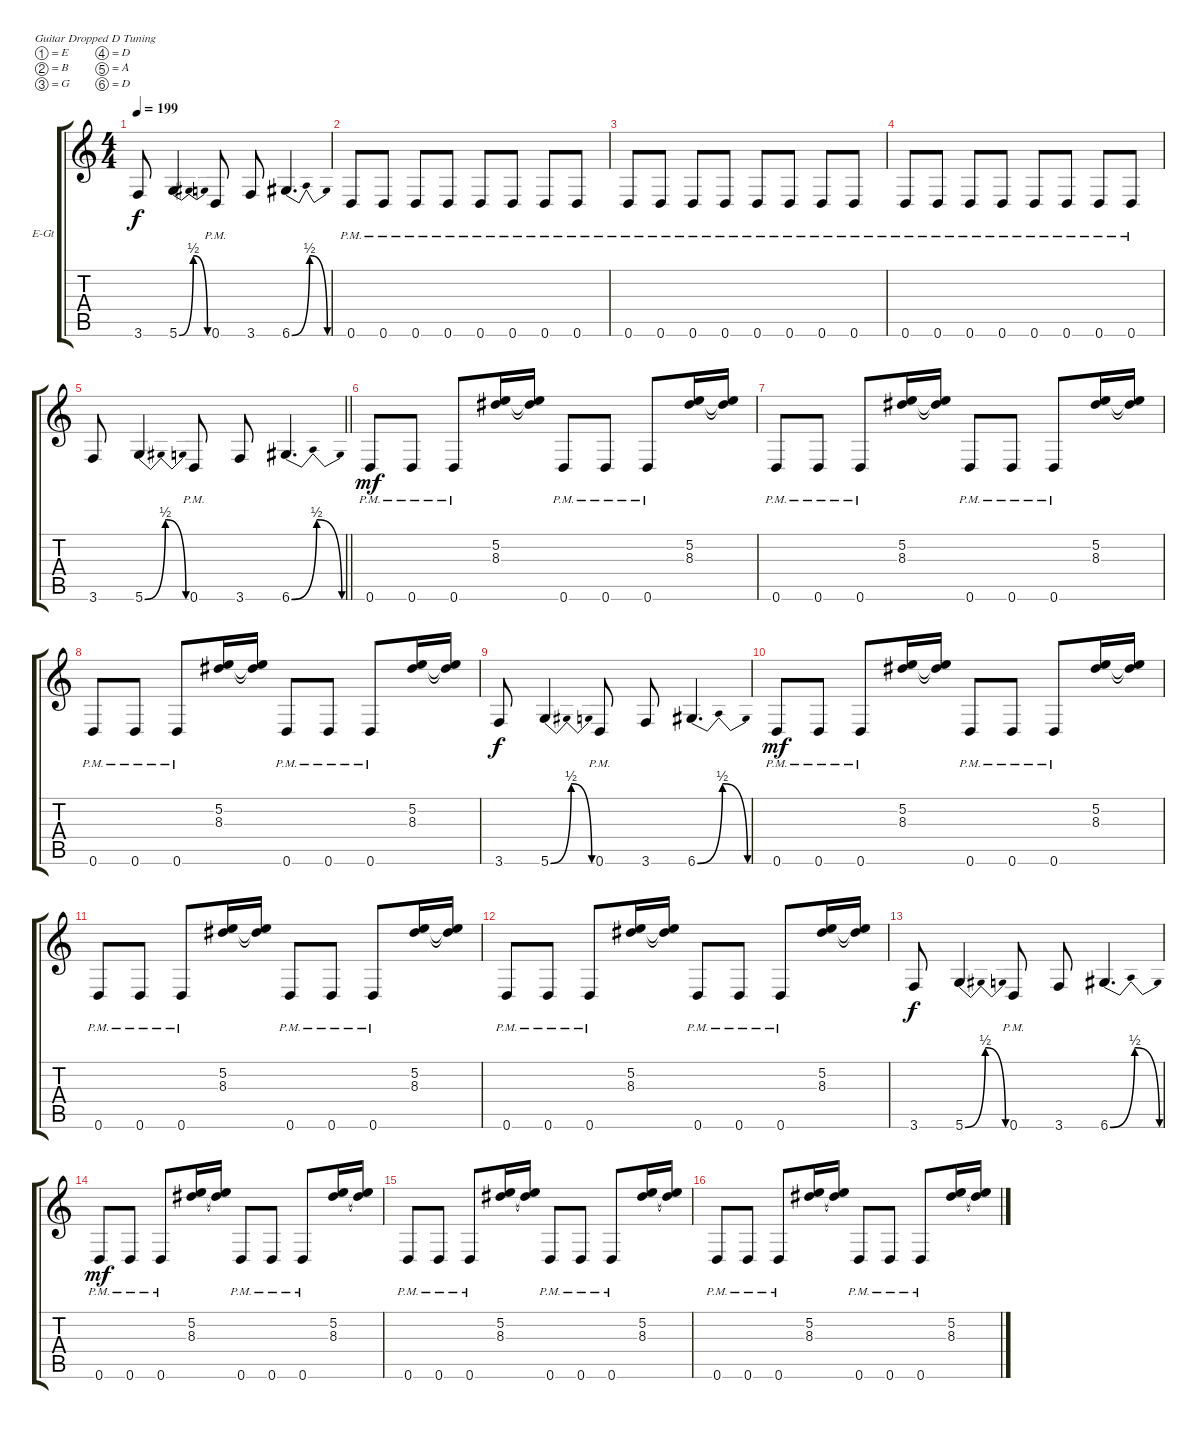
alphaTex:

\bracketExtendMode groupsimilarinstruments
\firstSystemTrackNameOrientation horizontal
\otherSystemsTrackNameOrientation horizontal
\track ("Guitar" "E-Gt") {instrument distortionguitar}
\staff {score tabs}
\tuning (E4 B3 G3 D3 A2 D2)
\ts (4 4)
\tempo 199
\clef g2
\ks c
3.6.8{dy f} 5.6{be (bendrelease 0 0 8.4 2 10.2 2 15.6 0)}.4 0.6{pm}.8 3.6.8 6.6{be (bendrelease 0 0 10.2 2 10.799999999999999 2 30 0)}.4{d} |
0.6{pm}.8 0.6{pm}.8 0.6{pm}.8 0.6{pm}.8 0.6{pm}.8 0.6{pm}.8 0.6{pm}.8 0.6{pm}.8 |
0.6{pm}.8 0.6{pm}.8 0.6{pm}.8 0.6{pm}.8 0.6{pm}.8 0.6{pm}.8 0.6{pm}.8 0.6{pm}.8 |
0.6{pm}.8 0.6{pm}.8 0.6{pm}.8 0.6{pm}.8 0.6{pm}.8 0.6{pm}.8 0.6{pm}.8 0.6{pm}.8 |
\barLineRight lightlight
3.6.8 5.6{be (bendrelease 0 0 8.4 2 10.2 2 15.6 0)}.4 0.6{pm}.8 3.6.8 6.6{be (bendrelease 0 0 10.2 2 10.799999999999999 2 30 0)}.4{d} |
0.6{pm}.8{dy mf} 0.6{pm}.8 0.6{pm}.8 (8.3 5.2).16 (8.3{t} 5.2{t}).16 0.6{pm}.8 0.6{pm}.8 0.6{pm}.8 (8.3 5.2).16 (8.3{t} 5.2{t}).16 |
0.6{pm}.8 0.6{pm}.8 0.6{pm}.8 (8.3 5.2).16 (8.3{t} 5.2{t}).16 0.6{pm}.8 0.6{pm}.8 0.6{pm}.8 (8.3 5.2).16 (8.3{t} 5.2{t}).16 |
0.6{pm}.8 0.6{pm}.8 0.6{pm}.8 (8.3 5.2).16 (8.3{t} 5.2{t}).16 0.6{pm}.8 0.6{pm}.8 0.6{pm}.8 (8.3 5.2).16 (8.3{t} 5.2{t}).16 |
3.6.8{dy f} 5.6{be (bendrelease 0 0 8.4 2 10.2 2 15.6 0)}.4 0.6{pm}.8 3.6.8 6.6{be (bendrelease 0 0 10.2 2 10.799999999999999 2 30 0)}.4{d} |
0.6{pm}.8{dy mf} 0.6{pm}.8 0.6{pm}.8 (8.3 5.2).16 (8.3{t} 5.2{t}).16 0.6{pm}.8 0.6{pm}.8 0.6{pm}.8 (8.3 5.2).16 (8.3{t} 5.2{t}).16 |
0.6{pm}.8 0.6{pm}.8 0.6{pm}.8 (8.3 5.2).16 (8.3{t} 5.2{t}).16 0.6{pm}.8 0.6{pm}.8 0.6{pm}.8 (8.3 5.2).16 (8.3{t} 5.2{t}).16 |
0.6{pm}.8 0.6{pm}.8 0.6{pm}.8 (8.3 5.2).16 (8.3{t} 5.2{t}).16 0.6{pm}.8 0.6{pm}.8 0.6{pm}.8 (8.3 5.2).16 (8.3{t} 5.2{t}).16 |
3.6.8{dy f} 5.6{be (bendrelease 0 0 8.4 2 10.2 2 15.6 0)}.4 0.6{pm}.8 3.6.8 6.6{be (bendrelease 0 0 10.2 2 10.799999999999999 2 30 0)}.4{d} |
0.6{pm}.8{dy mf} 0.6{pm}.8 0.6{pm}.8 (8.3 5.2).16 (8.3{t} 5.2{t}).16 0.6{pm}.8 0.6{pm}.8 0.6{pm}.8 (8.3 5.2).16 (8.3{t} 5.2{t}).16 |
0.6{pm}.8 0.6{pm}.8 0.6{pm}.8 (8.3 5.2).16 (8.3{t} 5.2{t}).16 0.6{pm}.8 0.6{pm}.8 0.6{pm}.8 (8.3 5.2).16 (8.3{t} 5.2{t}).16 |
0.6{pm}.8 0.6{pm}.8 0.6{pm}.8 (8.3 5.2).16 (8.3{t} 5.2{t}).16 0.6{pm}.8 0.6{pm}.8 0.6{pm}.8 (8.3 5.2).16 (8.3{t} 5.2{t}).16
